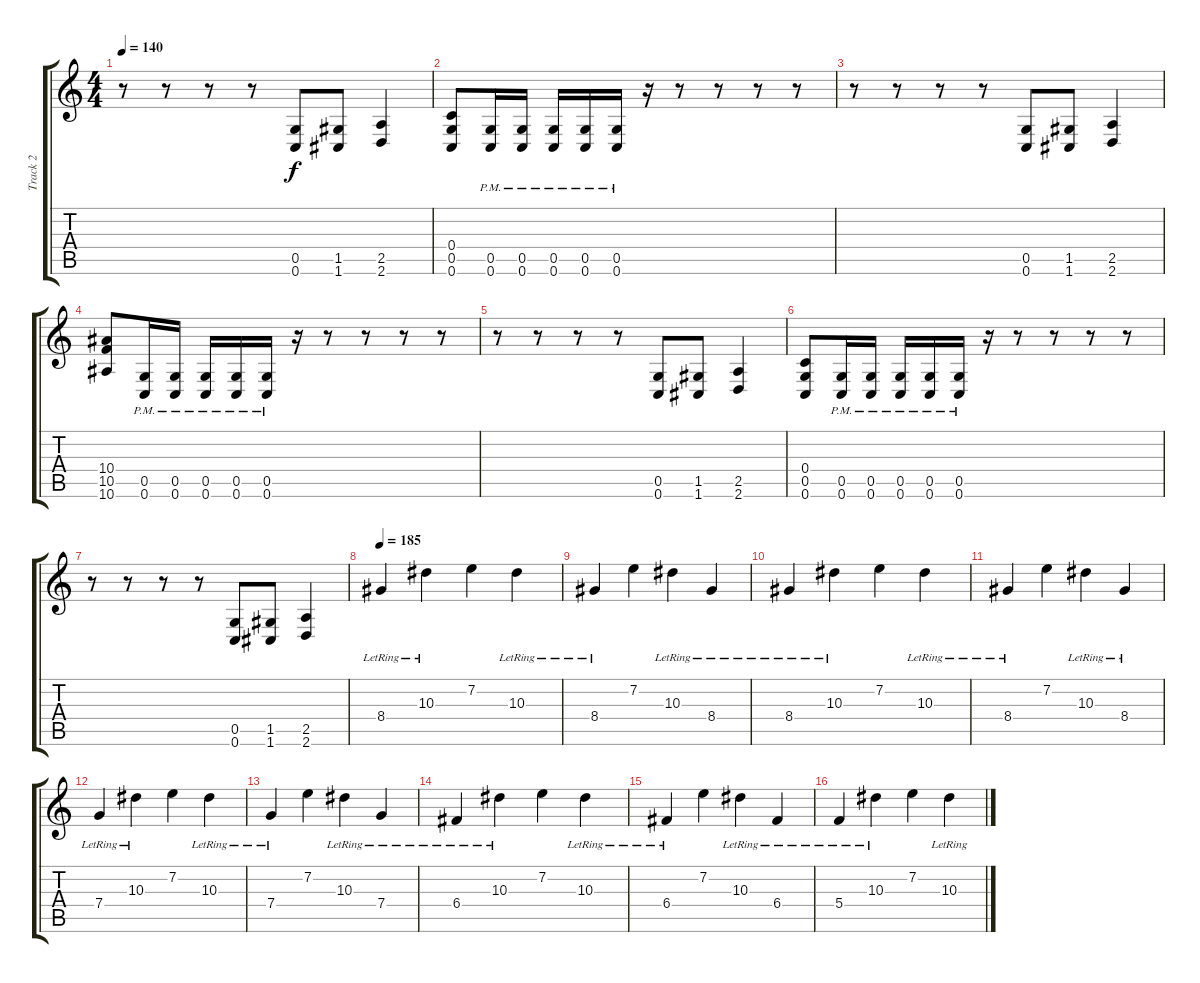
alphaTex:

\track ("Track 2" "Track 2") {instrument distortionguitar}
\staff {score tabs}
\tuning (D4 A3 F3 C3 G2 C2) {hide}
\ts (4 4)
\tempo 140
\clef g2
\ks c
r.8{dy f} r.8 r.8 r.8 (0.5 0.6).8 (1.5 1.6).8 (2.5 2.6).4 |
(0.4 0.5 0.6).8 (0.5{pm} 0.6{pm}).16 (0.5{pm} 0.6{pm}).16 (0.5{pm} 0.6{pm}).16 (0.5{pm} 0.6{pm}).16 (0.5{pm} 0.6{pm}).16 r.16 r.8 r.8 r.8 r.8 |
r.8 r.8 r.8 r.8 (0.5 0.6).8 (1.5 1.6).8 (2.5 2.6).4 |
(10.4 10.5 10.6).8 (0.5{pm} 0.6{pm}).16 (0.5{pm} 0.6{pm}).16 (0.5{pm} 0.6{pm}).16 (0.5{pm} 0.6{pm}).16 (0.5{pm} 0.6{pm}).16 r.16 r.8 r.8 r.8 r.8 |
r.8 r.8 r.8 r.8 (0.5 0.6).8 (1.5 1.6).8 (2.5 2.6).4 |
(0.4 0.5 0.6).8 (0.5{pm} 0.6{pm}).16 (0.5{pm} 0.6{pm}).16 (0.5{pm} 0.6{pm}).16 (0.5{pm} 0.6{pm}).16 (0.5{pm} 0.6{pm}).16 r.16 r.8 r.8 r.8 r.8 |
r.8 r.8 r.8 r.8 (0.5 0.6).8 (1.5 1.6).8 (2.5 2.6).4 |
\tempo 185
8.4{lr}.4 10.3{lr}.4 7.2.4 10.3{lr}.4 |
8.4{lr}.4 7.2.4 10.3{lr}.4 8.4{lr}.4 |
8.4{lr}.4 10.3{lr}.4 7.2.4 10.3{lr}.4 |
8.4{lr}.4 7.2.4 10.3{lr}.4 8.4{lr}.4 |
7.4{lr}.4 10.3{lr}.4 7.2.4 10.3{lr}.4 |
7.4{lr}.4 7.2.4 10.3{lr}.4 7.4{lr}.4 |
6.4{lr}.4 10.3{lr}.4 7.2.4 10.3{lr}.4 |
6.4{lr}.4 7.2.4 10.3{lr}.4 6.4{lr}.4 |
5.4{lr}.4 10.3{lr}.4 7.2.4 10.3{lr}.4
